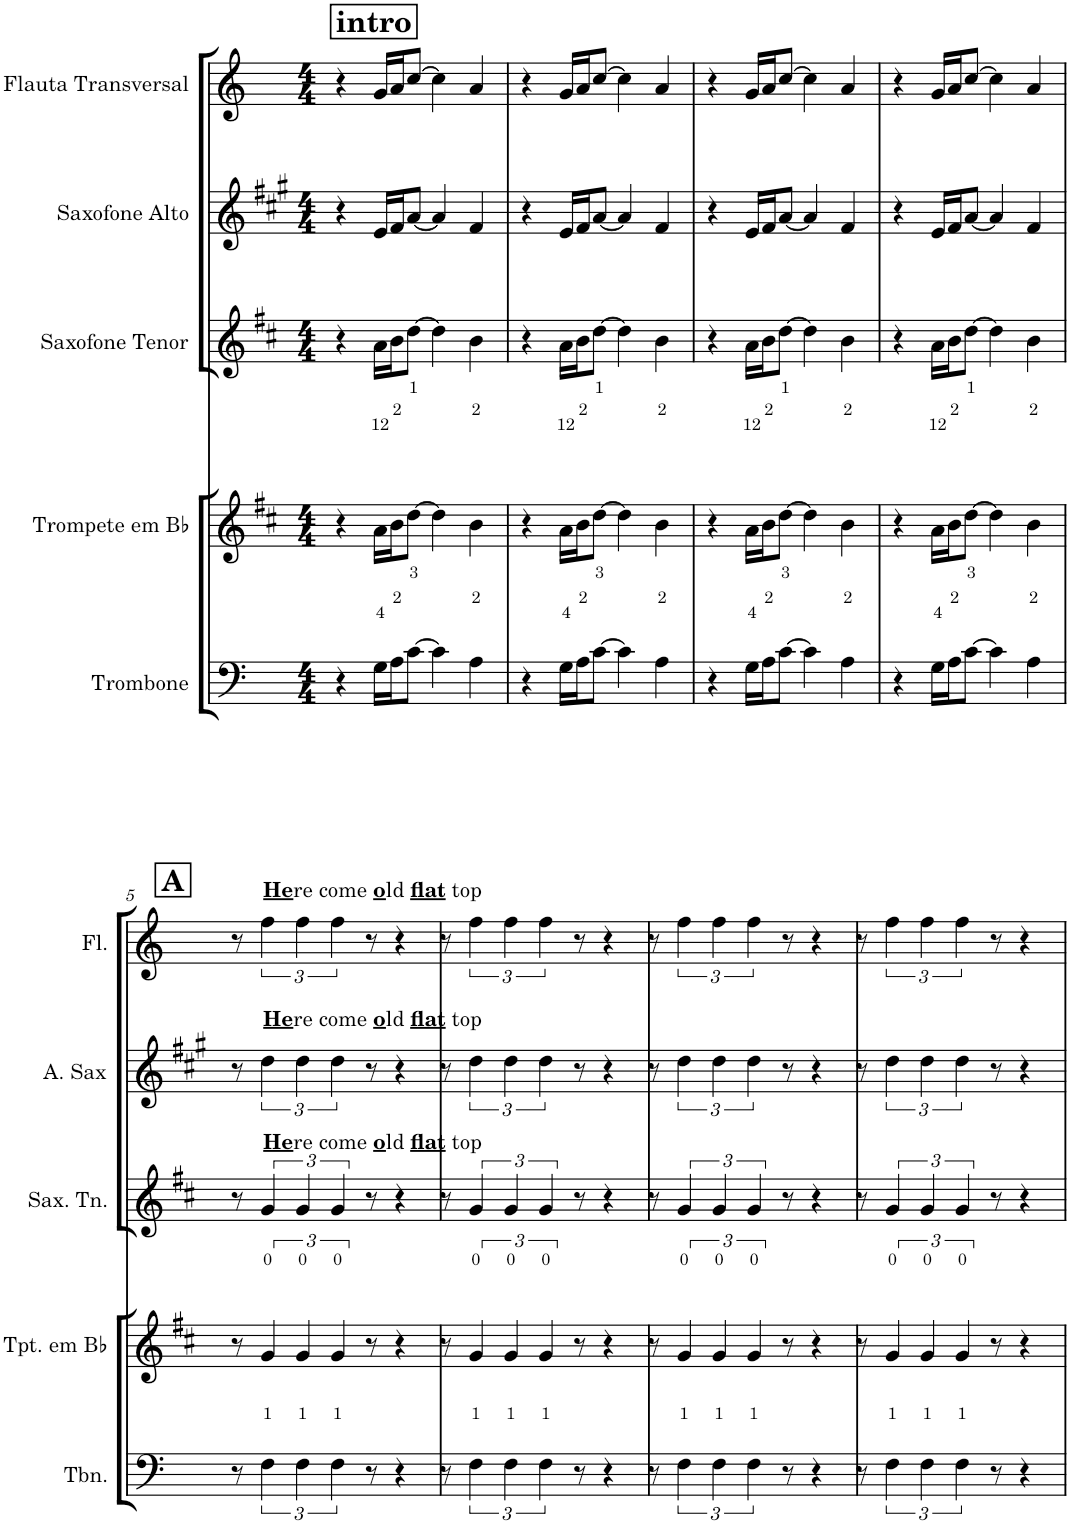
**kern	**kern	**kern	**kern	**kern
*part5	*part4	*part3	*part2	*part1
*staff5	*staff4	*staff3	*staff2	*staff1
*I"Trombone	*I"Trompete em Bb	*I"Saxofone Tenor	*I"Saxofone Alto	*I"Flauta Transversal
*I'Tbn.	*I'Tpt. em Bb	*I'Sax. Tn.	*	*I'Fl.
*clefF4	*clefG2	*clefG2	*clefG2	*clefG2
*	*Trd1c2	*Trd8c14	*Trd5c9	*
*k[]	*k[f#c#]	*k[f#c#]	*k[f#c#g#]	*k[]
*M4/4	*M4/4	*M4/4	*M4/4	*M4/4
!!LO:REH:place=s1:a:B:cj:fs=14:t=intro:qo=1
=1	=1	=1	=1	=1
4r	4r	4r	4r	4r
16G\LL	16a\LL	16a\LL	16e/LL	16g/LL
16A\J	16b\J	16b\J	16f#/J	16a/J
[8c\J	[8dd\J	[8dd\J	[8a/J	[8cc/J
4c\]	4dd\]	4dd\]	4a/]	4cc\]
4A\	4b\	4b\	4f#/	4a/
=2	=2	=2	=2	=2
4r	4r	4r	4r	4r
16G\LL	16a\LL	16a\LL	16e/LL	16g/LL
16A\J	16b\J	16b\J	16f#/J	16a/J
[8c\J	[8dd\J	[8dd\J	[8a/J	[8cc/J
4c\]	4dd\]	4dd\]	4a/]	4cc\]
4A\	4b\	4b\	4f#/	4a/
=3	=3	=3	=3	=3
4r	4r	4r	4r	4r
16G\LL	16a\LL	16a\LL	16e/LL	16g/LL
16A\J	16b\J	16b\J	16f#/J	16a/J
[8c\J	[8dd\J	[8dd\J	[8a/J	[8cc/J
4c\]	4dd\]	4dd\]	4a/]	4cc\]
4A\	4b\	4b\	4f#/	4a/
=4	=4	=4	=4	=4
4r	4r	4r	4r	4r
16G\LL	16a\LL	16a\LL	16e/LL	16g/LL
16A\J	16b\J	16b\J	16f#/J	16a/J
[8c\J	[8dd\J	[8dd\J	[8a/J	[8cc/J
4c\]	4dd\]	4dd\]	4a/]	4cc\]
4A\	4b\	4b\	4f#/	4a/
!!LO:LB:g=z
!!LO:REH:place=s1:a:B:cj:fs=14:t=A
=5	=5	=5	=5	=5
8r	8r	8r	8r	8r
!	!	!	!	!LO:TX:a:B:t=He
!	!	!	!	!LO:TX:a:t=re come
!	!	!	!	!LO:TX:a:B:t=o
!	!	!	!	!LO:TX:a:t=ld
!	!	!	!	!LO:TX:a:B:t=flat
!	!	!	!	!LO:TX:a:t=top
!	!	!	!LO:TX:a:B:t=He	!
!	!	!	!LO:TX:a:t=re come	!
!	!	!	!LO:TX:a:B:t=o	!
!	!	!	!LO:TX:a:t=ld	!
!	!	!	!LO:TX:a:B:t=flat	!
!	!	!	!LO:TX:a:t=top	!
!	!	!LO:TX:a:B:t=He	!	!
!	!	!LO:TX:a:t=re come	!	!
!	!	!LO:TX:a:B:t=o	!	!
!	!	!LO:TX:a:t=ld	!	!
!	!	!LO:TX:a:B:t=flat	!	!
!	!	!LO:TX:a:t=top	!	!
6F\	6g/	6g/	6dd\	6ff\
6F\	6g/	6g/	6dd\	6ff\
6F\	6g/	6g/	6dd\	6ff\
8r	8r	8r	8r	8r
4r	4r	4r	4r	4r
=6	=6	=6	=6	=6
8r	8r	8r	8r	8r
6F\	6g/	6g/	6dd\	6ff\
6F\	6g/	6g/	6dd\	6ff\
6F\	6g/	6g/	6dd\	6ff\
8r	8r	8r	8r	8r
4r	4r	4r	4r	4r
=7	=7	=7	=7	=7
8r	8r	8r	8r	8r
6F\	6g/	6g/	6dd\	6ff\
6F\	6g/	6g/	6dd\	6ff\
6F\	6g/	6g/	6dd\	6ff\
8r	8r	8r	8r	8r
4r	4r	4r	4r	4r
=8	=8	=8	=8	=8
8r	8r	8r	8r	8r
6F\	6g/	6g/	6dd\	6ff\
6F\	6g/	6g/	6dd\	6ff\
6F\	6g/	6g/	6dd\	6ff\
8r	8r	8r	8r	8r
4r	4r	4r	4r	4r
=	=	=	=	=
*-	*-	*-	*-	*-
